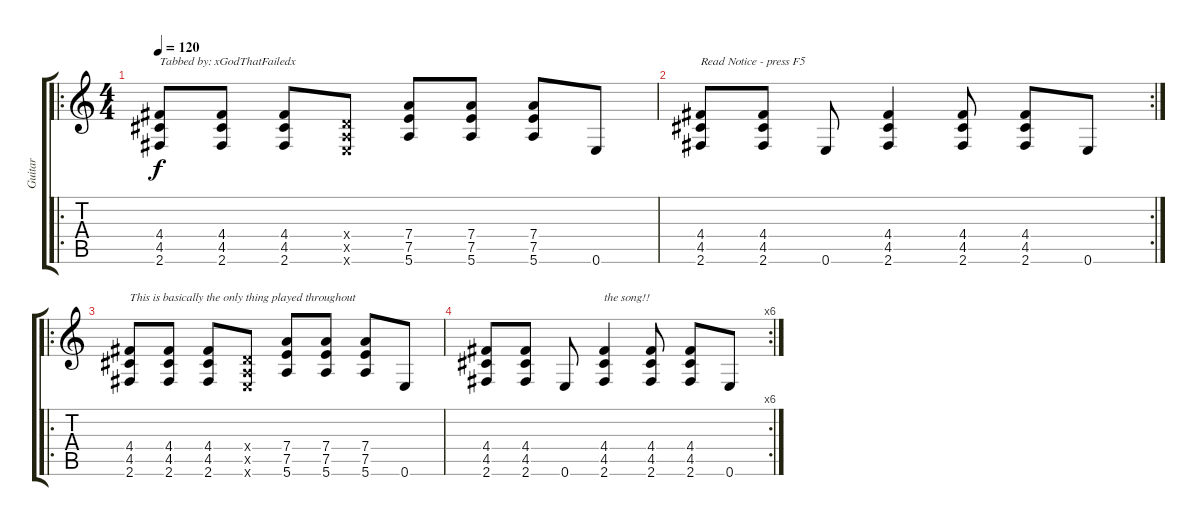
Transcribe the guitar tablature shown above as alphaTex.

\track ("Guitar" "Guitar") {instrument distortionguitar}
\staff {score tabs}
\tuning (E4 B3 G3 D3 A2 E2) {hide}
\ro
\ts (4 4)
\tempo 120
\clef g2
\ks c
(4.4 4.5 2.6).8{txt "Tabbed by: xGodThatFailedx" dy f instrument distortionguitar} (4.4 4.5 2.6).8 (4.4 4.5 2.6).8 (0.4{x} 0.5{x} 0.6{x}).8 (7.4 7.5 5.6).8 (7.4 7.5 5.6).8 (7.4 7.5 5.6).8 0.6.8 |
\rc 2
(4.4 4.5 2.6).8{txt "Read Notice - press F5"} (4.4 4.5 2.6).8 0.6.8 (4.4 4.5 2.6).4 (4.4 4.5 2.6).8 (4.4 4.5 2.6).8 0.6.8 |
\ro
(4.4 4.5 2.6).8{txt "This is basically the only thing played throughout"} (4.4 4.5 2.6).8 (4.4 4.5 2.6).8 (0.4{x} 0.5{x} 0.6{x}).8 (7.4 7.5 5.6).8 (7.4 7.5 5.6).8 (7.4 7.5 5.6).8 0.6.8 |
\rc 6
(4.4 4.5 2.6).8 (4.4 4.5 2.6).8 0.6.8 (4.4 4.5 2.6).4{txt "the song!!"} (4.4 4.5 2.6).8 (4.4 4.5 2.6).8 0.6.8
